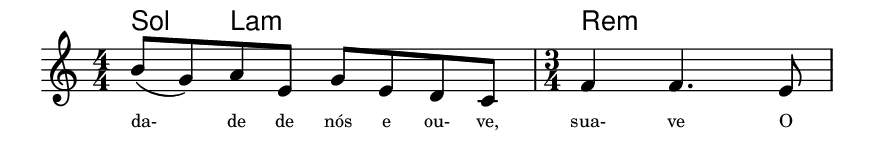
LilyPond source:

\version "2.20.0"
#(set! paper-alist (cons '("linha" . (cons (* 148 mm) (* 25 mm))) paper-alist))

\paper {
  #(set-paper-size "linha")
  ragged-right = ##f
}

\language "portugues"


harmonia = \chordmode {
    %\partial 8
%harmonia
  sol4 la2.:m re2.:m
%/harmonia
}
melodia = \fixed do' {
    \key do \major
    \numericTimeSignature
    \time 4/4
    %\partial 8
%recitação
  si8( sol) la mi sol mi re do
  \time 3/4
  fa4 fa4. mi8
%/recitação
}
letra = \lyricmode {
    \teeny
    da- de de nós e ou- ve, sua- ve
    O
    %\tweak self-alignment-X #-1 \markup{\bold{dei}-me por pie-}
    %\tweak self-alignment-X #-1 \markup{\bold{da}de e escu-}
    %\tweak self-alignment-X #-1 \markup{\bold{tai} minha ora-}
    %\tweak self-alignment-X #-1 \markup{\bold{ção!}}
}

\book {
  \paper {
      indent = 0\mm
      scoreTitleMarkup = \markup {
          %\with-color #red
          \fromproperty #'header:piece
      }
  }
  \header {
    %piece = "Ant. 1"
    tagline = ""
  }
  \score {
    <<
      \new ChordNames {
        \set chordChanges = ##t
		\set noChordSymbol = ""
        \harmonia
      }
      \new Voice = "canto" { \melodia }
      \new Lyrics \lyricsto "canto" \letra
    >>
  }
}
